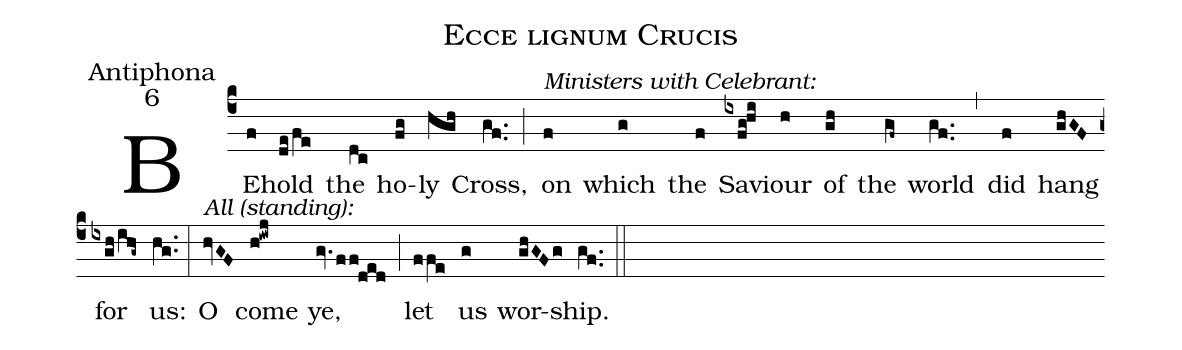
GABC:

name:Ecce lignum Crucis;
office-part:Antiphona;
mode:6;
%%
(c4) BE(f)hold(de/fe) the(dc) ho(fg)ly(hgh) Cross,(gf..) (;) <alt>Ministers with Celebrant:</alt>on(f) which(g) the(f) Sa(ixfg!hi)viour(h) of(gh) the(gf~) world(gf..) (,) did(f) hang(ghGF) for(ixgh/ihg~) us:(hg..) (:) <alt>All (standing):</alt>O(hvGF) come(h!iwj) ye,(gv.ff!ded) (;) let(ffe) us(g) wor(ghGFg)ship.(gf..) (::)
